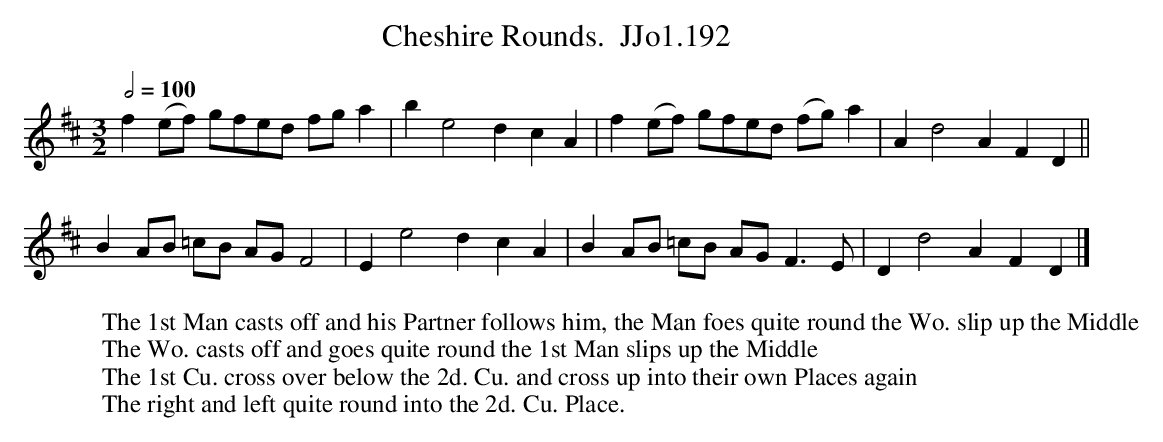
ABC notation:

X:1
T:Cheshire Rounds.  JJo1.192
M:3/2
L:1/8
Q:1/2=100
K:D
f2 (ef) gfed fg a2 | b2e4d2c2A2 | f2 (ef) gfed (fg) a2 | A2 d4 A2F2D2 ||
B2 AB =cB AG F4 | E2e4d2c2A2 | B2 AB =cB AG F3E | D2d4A2F2D2 |]
W:The 1st Man casts off and his Partner follows him, the Man foes quite round the Wo. slip up the Middle
W:The Wo. casts off and goes quite round the 1st Man slips up the Middle
W:The 1st Cu. cross over below the 2d. Cu. and cross up into their own Places again
W:The right and left quite round into the 2d. Cu. Place.
